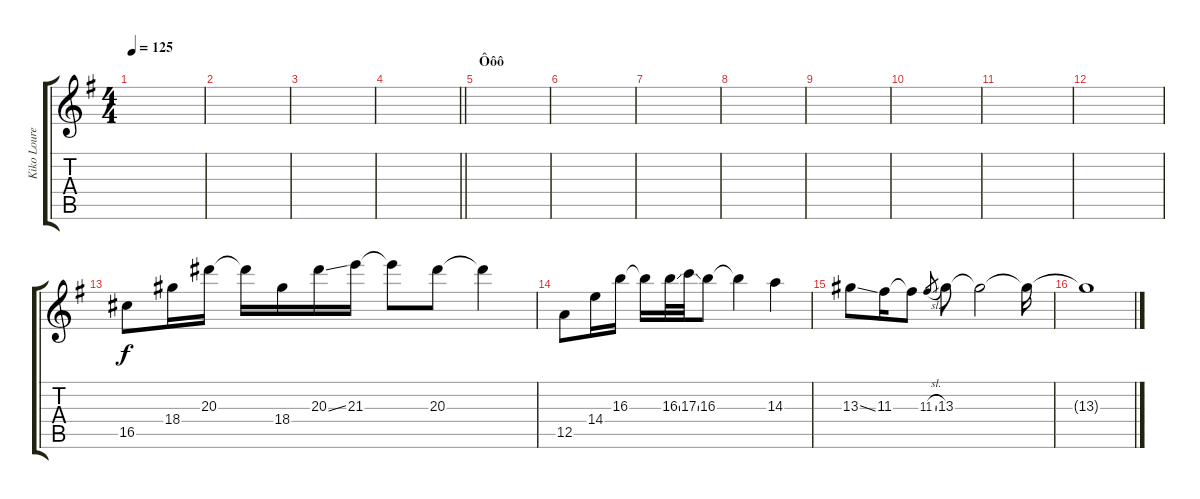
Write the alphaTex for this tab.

\track ("Kiko Loureiro" "Kiko Loure") {instrument distortionguitar}
\staff {score tabs}
\tuning (E4 B3 G3 D3 A2 E2) {hide}
\ts (4 4)
\tempo 125
\clef g2
\ks eminor
|
|
|
\barLineRight lightlight
|
\section ("" "Ôôô")
|
|
|
|
|
|
|
|
16.5.8{volume 14} 18.4.16 20.3.16 20.3{t}.16 18.4.16 20.3{ss}.16 21.3.16 21.3{t}.8 20.3.8 20.3{t}.4 |
12.5.8 14.4.16 16.3.16 16.3{t}.16 16.3{ss}.32 17.3{ss}.32 16.3.8 16.3{t}.4 14.3.4 |
13.3{ss}.8 11.3.16 11.3{t}.8 11.3{sl}.8{gr} 13.3.8 13.3{t}.2 13.3{t}.16 |
13.3{t}.1
